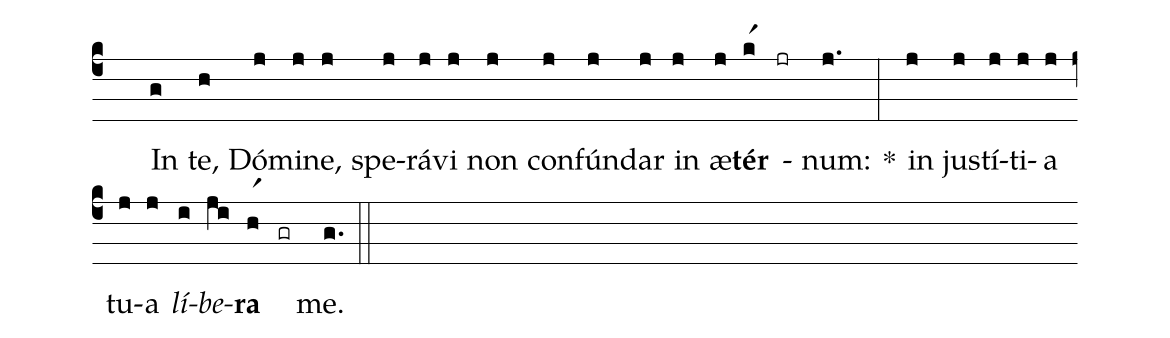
%%
(c4)
( )In(g) te,(h) Dó(j)mi(j)ne,(j) spe(j)rá(j)vi(j) non(j) con(j)fún(j)dar(j) in(j) æ(j)<b>tér</b>(kr1) -(jr) num:(j.) *(:)
in(j) jus(j)tí(j)ti(j)a(j) tu(j)a(j) <i>lí</i>(i)<i>be</i>(ji)<b>ra</b>(hr1)  (gr) me.(g.) (::)
